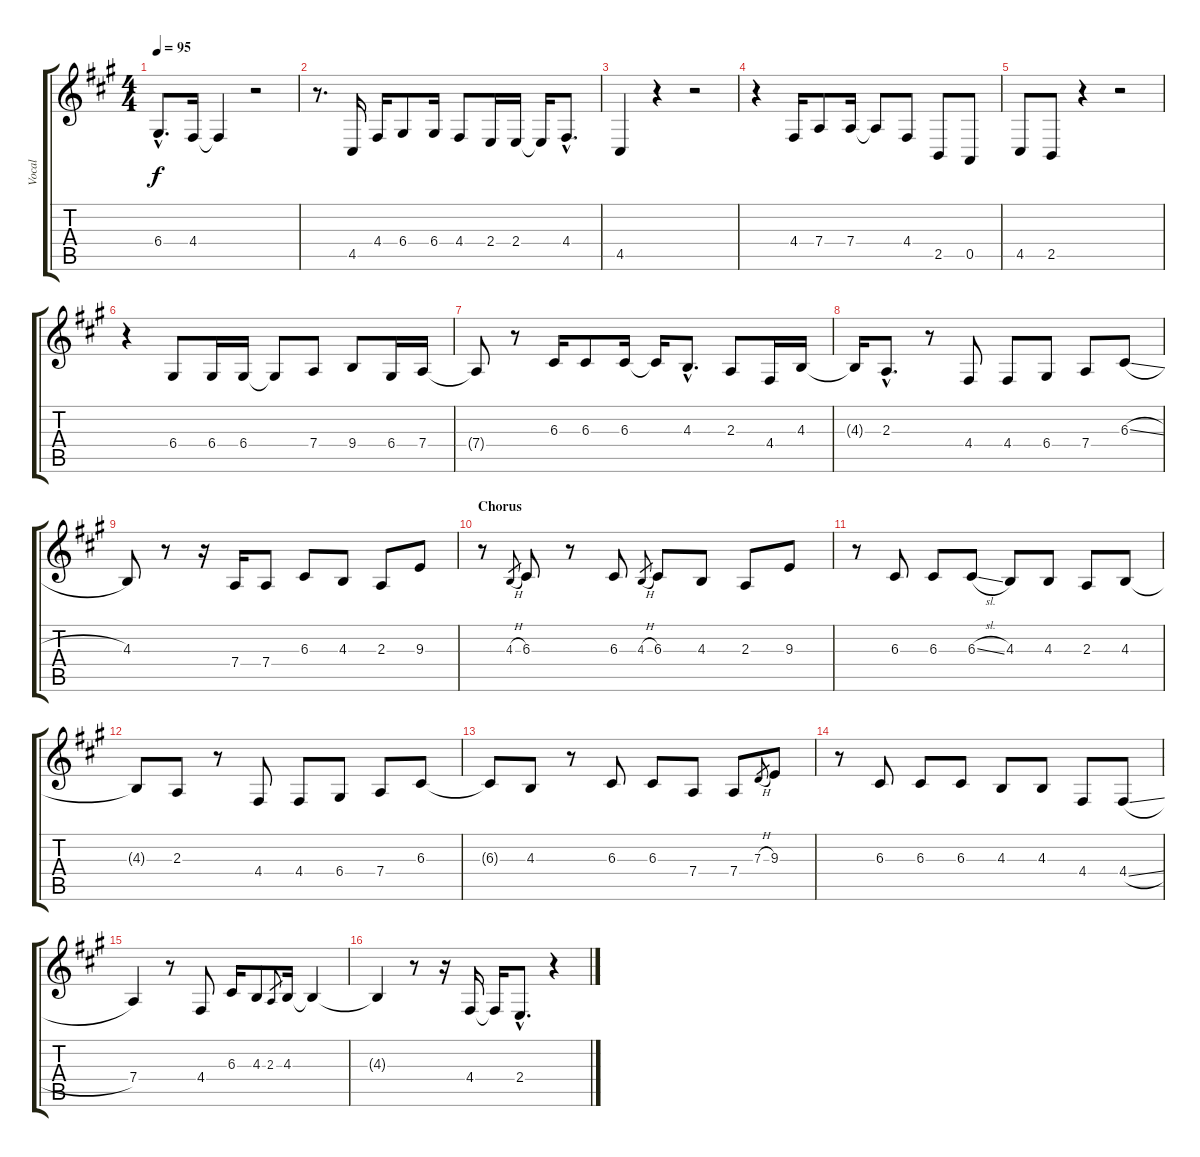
\track ("Vocal" "Vocal") {instrument violin}
\staff {score tabs}
\tuning (E4 B3 G3 D3 A2 E2) {hide}
\ts (4 4)
\tempo 95
\clef g2
\ks a
6.4{hac t}.8{d dy f} 4.4.16 4.4{t}.4 r.2 |
r.8{d} 4.5.16 4.4.16 6.4.8 6.4.16 4.4.8 2.4.16 2.4.16 2.4{t}.16 4.4{hac}.8{d} |
4.5.4 r.4 r.2 |
r.4 4.4.16 7.4.8 7.4.16 7.4{t}.8 4.4.8 2.5.8 0.5.8 |
4.5.8 2.5.8 r.4 r.2 |
r.4 6.4.8 6.4.16 6.4.16 6.4{t}.8 7.4.8 9.4.8 6.4.16 7.4.16 |
7.4{t}.8 r.8 6.3.16 6.3.8 6.3.16 6.3{t}.16 4.3{hac}.8{d} 2.3.8 4.4.16 4.3.16 |
4.3{t}.16 2.3{hac}.8{d} r.8 4.4.8 4.4.8 6.4.8 7.4.8 6.3{sl}.8 |
4.3.8 r.8 r.16 7.4.16 7.4.8 6.3.8 4.3.8 2.3.8 9.3.8 |
\section ("" "Chorus")
r.8 4.3{h}.8{gr} 6.3.8 r.8 6.3.8 4.3{h}.8{gr} 6.3.8 4.3.8 2.3.8 9.3.8 |
r.8 6.3.8 6.3.8 6.3{sl}.8 4.3.8 4.3.8 2.3.8 4.3.8 |
4.3{t}.8 2.3.8 r.8 4.4.8 4.4.8 6.4.8 7.4.8 6.3.8 |
6.3{t}.8 4.3.8 r.8 6.3.8 6.3.8 7.4.8 7.4.8 7.3{h}.8{gr} 9.3.8 |
r.8 6.3.8 6.3.8 6.3.8 4.3.8 4.3.8 4.4.8 4.4{sl}.8 |
7.4.4 r.8 4.4.8 6.3.16 4.3.8 2.3.8{gr} 4.3.16 4.3{t}.4 |
4.3{t}.4 r.8 r.16 4.4.16 4.4{t}.16 2.4{hac}.8{d} r.4
